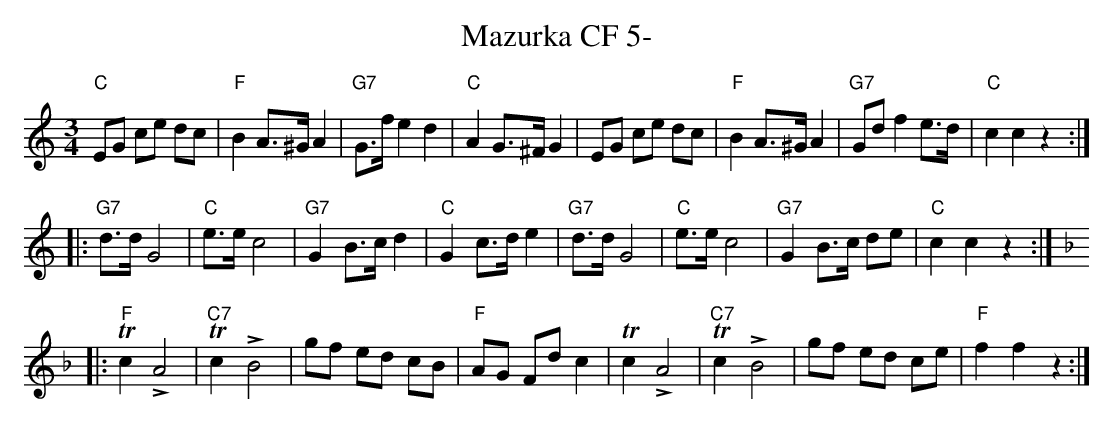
X:1
T:Mazurka CF 5-
M:3/4
L:1/8
K:Cmaj
"C"EG ce dc | "F"B2 A>^G A2 | "G7"G>f e2d2 | "C"A2 G>^F G2 | EG ce dc | "F"B2 A>^G A2 | "G7"Gd f2 e>d | "C"c2c2z2 ::
"G7"d>d G4 | "C"e>e c4 | "G7"G2 B>c d2 | "C"G2 c>d e2 | "G7"d>d G4 | "C"e>e c4 | "G7"G2B>c de | "C"c2c2 z2 :: [K:Fmaj]
"F"Tc2 !>!A4 |"C7" Tc2 !>!B4 | gf ed cB | "F"AG Fd c2 | Tc2 !>!A4 | "C7"Tc2 !>!B4 | gf ed ce | "F"f2f2z2 :|
